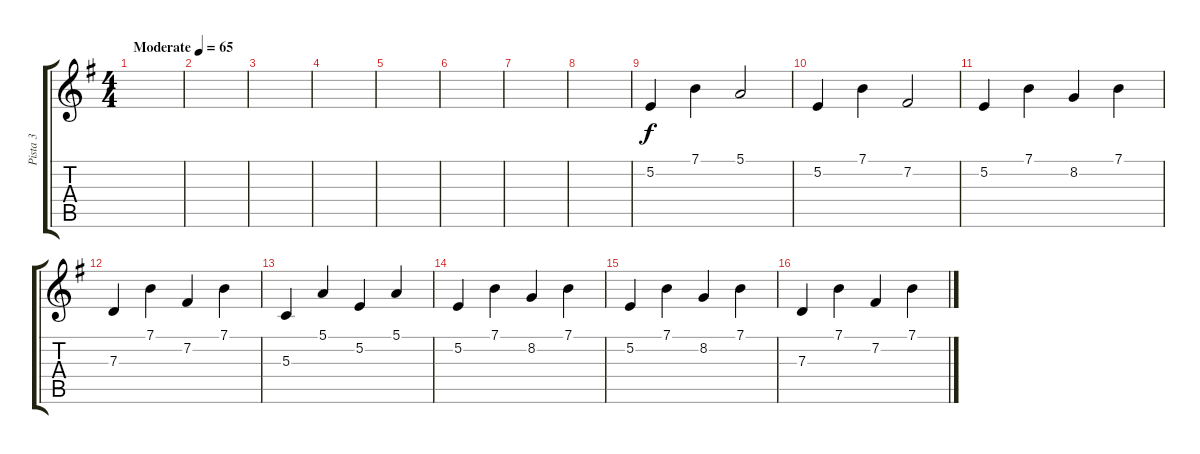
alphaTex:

\track ("Pista 3" "Pista 3") {instrument shamisen}
\staff {score tabs}
\tuning (E4 B3 G3 D3 A2 E2) {hide}
\ts (4 4)
\tempo (65 "Moderate")
\clef g2
\ks g
|
|
|
|
|
|
|
|
5.2.4 7.1.4 5.1.2 |
5.2.4 7.1.4 7.2.2 |
5.2.4 7.1.4 8.2.4 7.1.4 |
7.3.4 7.1.4 7.2.4 7.1.4 |
5.3.4 5.1.4 5.2.4 5.1.4 |
5.2.4 7.1.4 8.2.4 7.1.4 |
5.2.4 7.1.4 8.2.4 7.1.4 |
7.3.4 7.1.4 7.2.4 7.1.4
